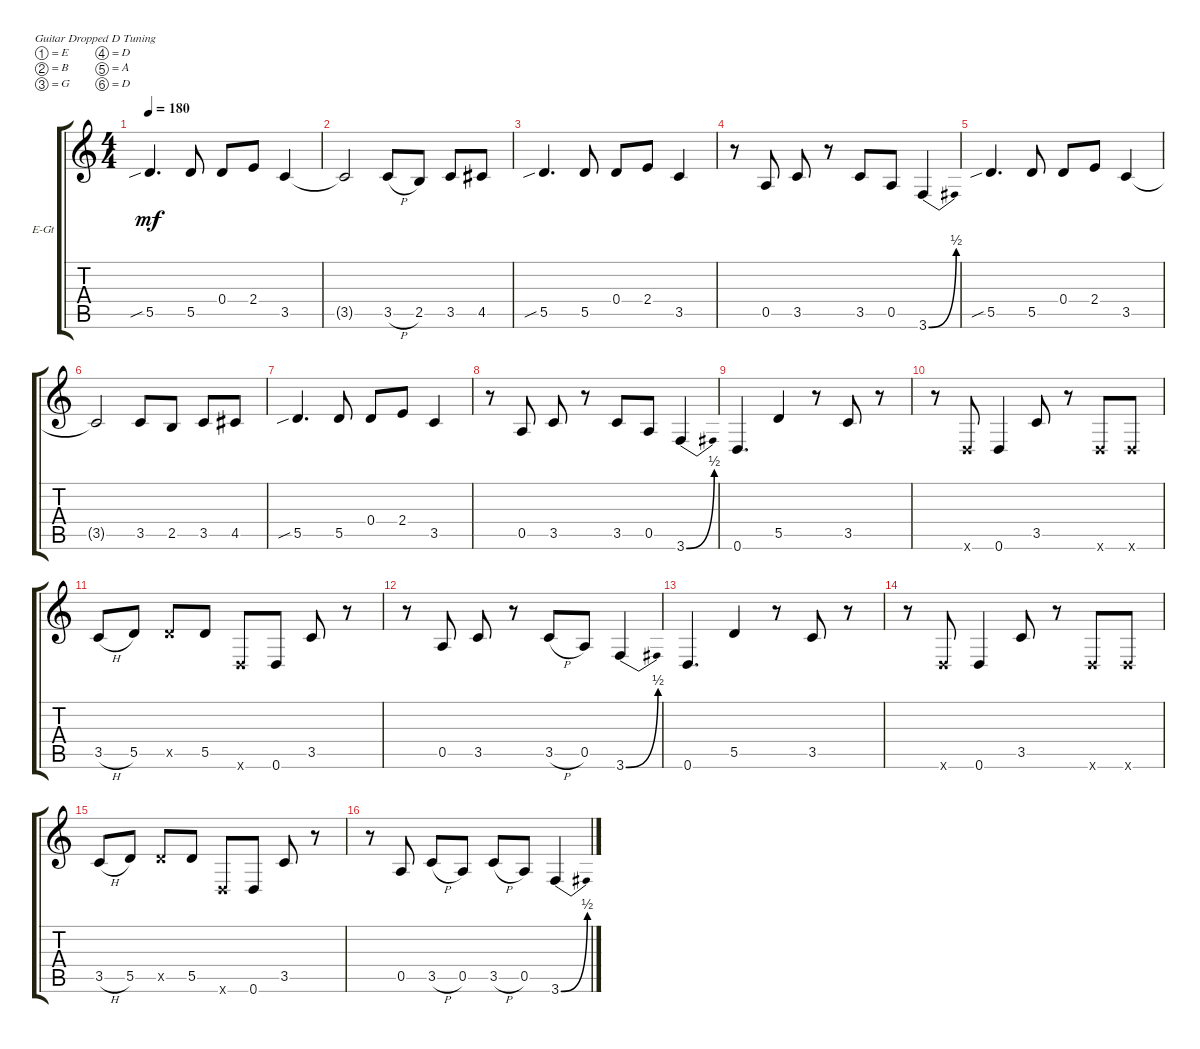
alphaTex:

\defaultSystemsLayout 4
\bracketExtendMode groupsimilarinstruments
\firstSystemTrackNameOrientation horizontal
\otherSystemsTrackNameOrientation horizontal
\track ("Electric Guitar" "E-Gt") {instrument overdrivenguitar}
\staff {score tabs}
\tuning (E4 B3 G3 D3 A2 D2)
\ts (4 4)
\tempo 180
\clef g2
\ks c
5.5{sib}.4{d dy mf instrument overdrivenguitar} 5.5.8 0.4.8 2.4.8 3.5.4 |
3.5{t}.2 3.5{h}.8 2.5.8 3.5.8 4.5.8 |
5.5{sib}.4{d} 5.5.8 0.4.8 2.4.8 3.5.4 |
r.8 0.5.8 3.5.8 r.8 3.5.8 0.5.8 3.6{be (bend 0 0 15 2)}.4 |
5.5{sib}.4{d} 5.5.8 0.4.8 2.4.8 3.5.4 |
3.5{t}.2 3.5.8 2.5.8 3.5.8 4.5.8 |
5.5{sib}.4{d} 5.5.8 0.4.8 2.4.8 3.5.4 |
r.8 0.5.8 3.5.8 r.8 3.5.8 0.5.8 3.6{be (bend 0 0 15 2)}.4 |
0.6.4{d} 5.5.4 r.8 3.5.8 r.8 |
r.8 0.6{x}.8 0.6.4 3.5.8 r.8 0.6{x}.8 0.6{x}.8 |
3.5{h}.8 5.5.8 5.5{x}.8 5.5.8 0.6{x}.8 0.6.8 3.5.8 r.8 |
r.8 0.5.8 3.5.8 r.8 3.5{h}.8 0.5.8 3.6{be (bend 0 0 14.399999999999999 2)}.4 |
0.6.4{d} 5.5.4 r.8 3.5.8 r.8 |
r.8 0.6{x}.8 0.6.4 3.5.8 r.8 0.6{x}.8 0.6{x}.8 |
3.5{h}.8 5.5.8 5.5{x}.8 5.5.8 0.6{x}.8 0.6.8 3.5.8 r.8 |
r.8 0.5.8 3.5{h}.8 0.5.8 3.5{h}.8 0.5.8 3.6{be (bend 0 0 14.399999999999999 2)}.4
